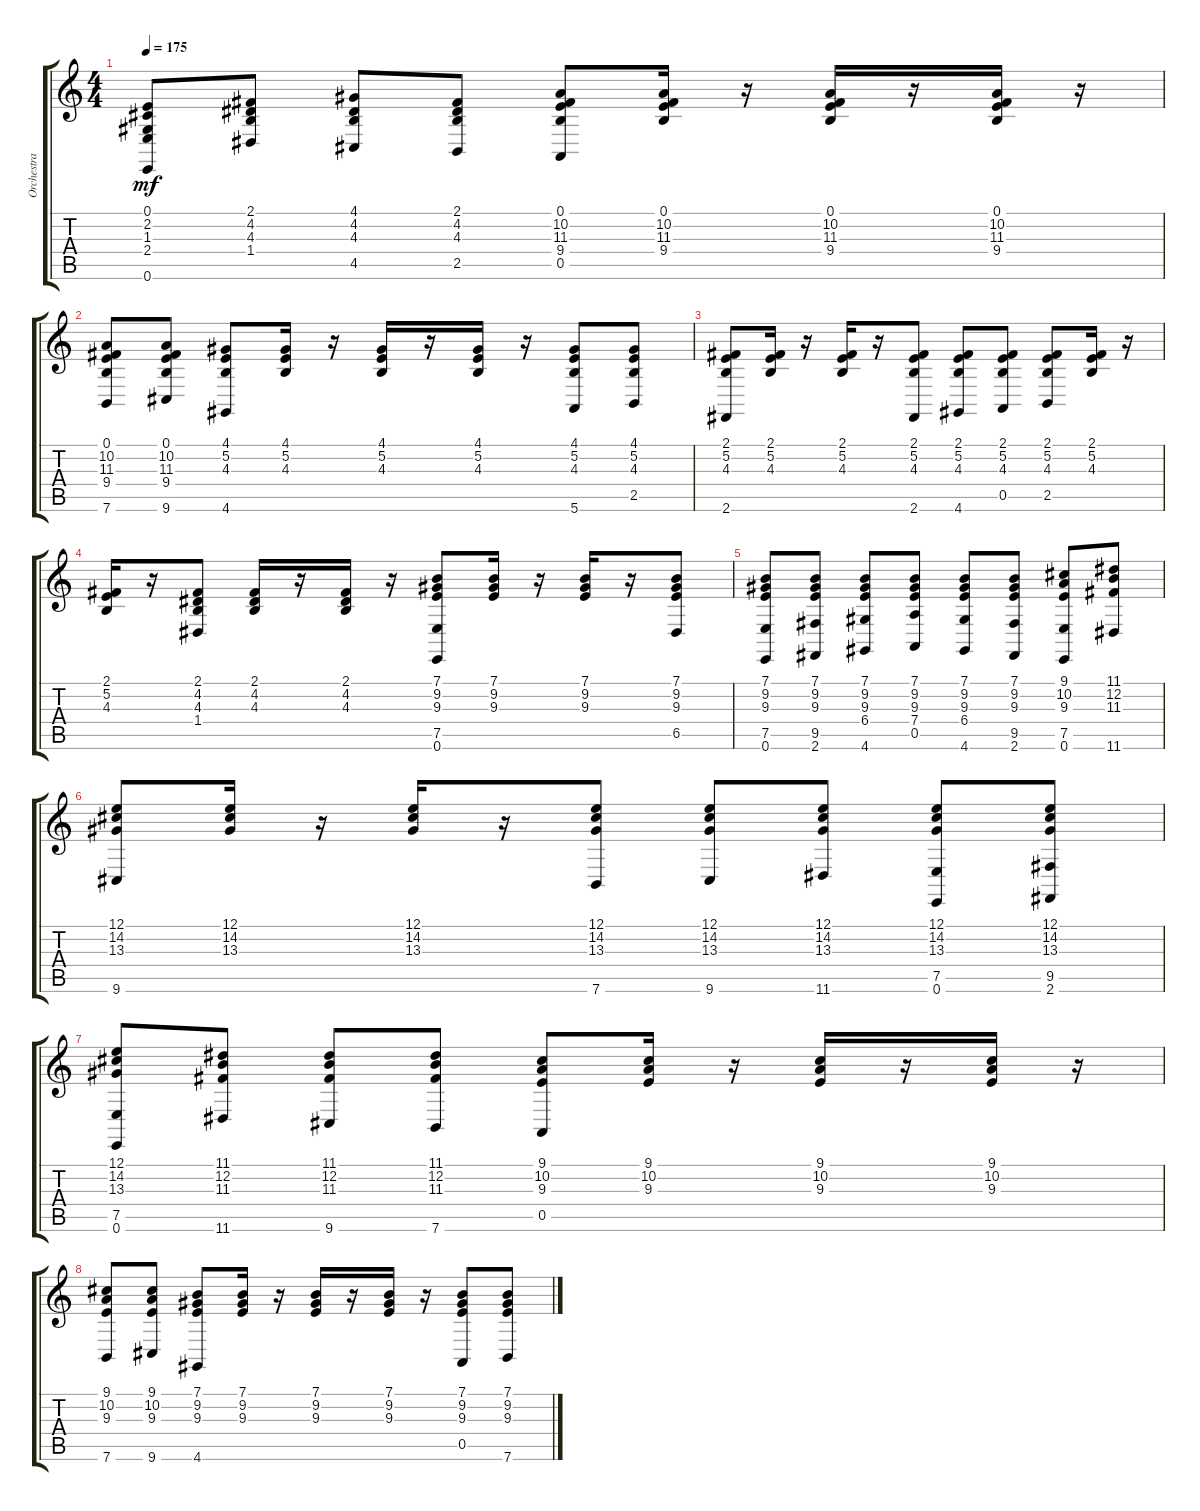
\track ("Orchestra" "Orchestra") {instrument stringensemble1}
\staff {score tabs}
\tuning (E4 B3 G3 D3 A2 E2) {hide}
\ts (4 4)
\tempo 175
\clef g2
\ks c
(0.1 2.2 1.3 2.4 0.6).8{dy mf} (2.1 4.2 4.3 1.4).8 (4.1 4.2 4.3 4.5).8 (2.1 4.2 4.3 2.5).8 (0.1 10.2 11.3 9.4 0.5).8 (0.1 10.2 11.3 9.4).16 r.16 (0.1 10.2 11.3 9.4).16 r.16 (0.1 10.2 11.3 9.4).16 r.16 |
(0.1 10.2 11.3 9.4 7.6).8 (0.1 10.2 11.3 9.4 9.6).8 (4.1 5.2 4.3 4.6).8 (4.1 5.2 4.3).16 r.16 (4.1 5.2 4.3).16 r.16 (4.1 5.2 4.3).16 r.16 (4.1 5.2 4.3 5.6).8 (4.1 5.2 4.3 2.5).8 |
(2.1 5.2 4.3 2.6).8 (2.1 5.2 4.3).16 r.16 (2.1 5.2 4.3).16 r.16 (2.1 5.2 4.3 2.6).8 (2.1 5.2 4.3 4.6).8 (2.1 5.2 4.3 0.5).8 (2.1 5.2 4.3 2.5).8 (2.1 5.2 4.3).16 r.16 |
(2.1 5.2 4.3).16 r.16 (2.1 4.2 4.3 1.4).8 (2.1 4.2 4.3).16 r.16 (2.1 4.2 4.3).16 r.16 (7.1 9.2 9.3 7.5 0.6).8 (7.1 9.2 9.3).16 r.16 (7.1 9.2 9.3).16 r.16 (7.1 9.2 9.3 6.5).8 |
(7.1 9.2 9.3 7.5 0.6).8 (7.1 9.2 9.3 9.5 2.6).8 (7.1 9.2 9.3 6.4 4.6).8 (7.1 9.2 9.3 7.4 0.5).8 (7.1 9.2 9.3 6.4 4.6).8 (7.1 9.2 9.3 9.5 2.6).8 (9.1 10.2 9.3 7.5 0.6).8 (11.1 12.2 11.3 11.6).8 |
(12.1 14.2 13.3 9.6).8 (12.1 14.2 13.3).16 r.16 (12.1 14.2 13.3).16 r.16 (12.1 14.2 13.3 7.6).8 (12.1 14.2 13.3 9.6).8 (12.1 14.2 13.3 11.6).8 (12.1 14.2 13.3 7.5 0.6).8 (12.1 14.2 13.3 9.5 2.6).8 |
(12.1 14.2 13.3 7.5 0.6).8 (11.1 12.2 11.3 11.6).8 (11.1 12.2 11.3 9.6).8 (11.1 12.2 11.3 7.6).8 (9.1 10.2 9.3 0.5).8 (9.1 10.2 9.3).16 r.16 (9.1 10.2 9.3).16 r.16 (9.1 10.2 9.3).16 r.16 |
(9.1 10.2 9.3 7.6).8 (9.1 10.2 9.3 9.6).8 (7.1 9.2 9.3 4.6).8 (7.1 9.2 9.3).16 r.16 (7.1 9.2 9.3).16 r.16 (7.1 9.2 9.3).16 r.16 (7.1 9.2 9.3 0.5).8 (7.1 9.2 9.3 7.6).8
